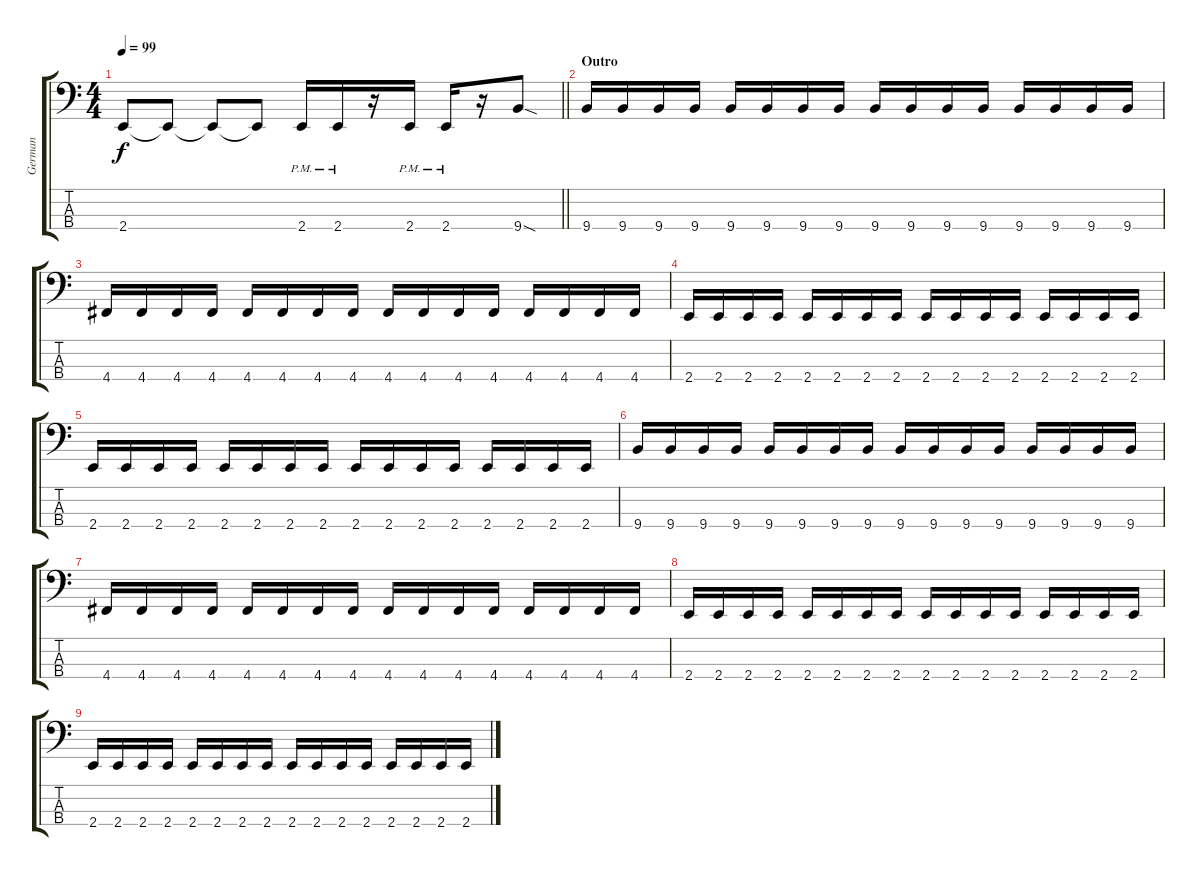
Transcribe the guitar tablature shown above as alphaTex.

\track ("German" "German") {instrument electricbasspick}
\staff {score tabs}
\tuning (G2 D2 A1 D1) {hide}
\ts (4 4)
\tempo 99
\clef f4
\barLineRight lightlight
\ks c
2.4{t}.8{dy f} 2.4{t}.8 2.4{t}.8 2.4{t}.8 2.4{pm}.16 2.4{pm}.16 r.16 2.4{pm}.16 2.4{pm}.16 r.16 9.4{sod}.8 |
\section ("" "Outro")
9.4.16 9.4.16 9.4.16 9.4.16 9.4.16 9.4.16 9.4.16 9.4.16 9.4.16 9.4.16 9.4.16 9.4.16 9.4.16 9.4.16 9.4.16 9.4.16 |
4.4.16 4.4.16 4.4.16 4.4.16 4.4.16 4.4.16 4.4.16 4.4.16 4.4.16 4.4.16 4.4.16 4.4.16 4.4.16 4.4.16 4.4.16 4.4.16 |
2.4.16 2.4.16 2.4.16 2.4.16 2.4.16 2.4.16 2.4.16 2.4.16 2.4.16 2.4.16 2.4.16 2.4.16 2.4.16 2.4.16 2.4.16 2.4.16 |
2.4.16 2.4.16 2.4.16 2.4.16 2.4.16 2.4.16 2.4.16 2.4.16 2.4.16 2.4.16 2.4.16 2.4.16 2.4.16 2.4.16 2.4.16 2.4.16 |
9.4.16 9.4.16 9.4.16 9.4.16 9.4.16 9.4.16 9.4.16 9.4.16 9.4.16 9.4.16 9.4.16 9.4.16 9.4.16 9.4.16 9.4.16 9.4.16 |
4.4.16 4.4.16 4.4.16 4.4.16 4.4.16 4.4.16 4.4.16 4.4.16 4.4.16 4.4.16 4.4.16 4.4.16 4.4.16 4.4.16 4.4.16 4.4.16 |
2.4.16 2.4.16 2.4.16 2.4.16 2.4.16 2.4.16 2.4.16 2.4.16 2.4.16 2.4.16 2.4.16 2.4.16 2.4.16 2.4.16 2.4.16 2.4.16 |
2.4.16 2.4.16 2.4.16 2.4.16 2.4.16 2.4.16 2.4.16 2.4.16 2.4.16 2.4.16 2.4.16 2.4.16 2.4.16 2.4.16 2.4.16 2.4.16
